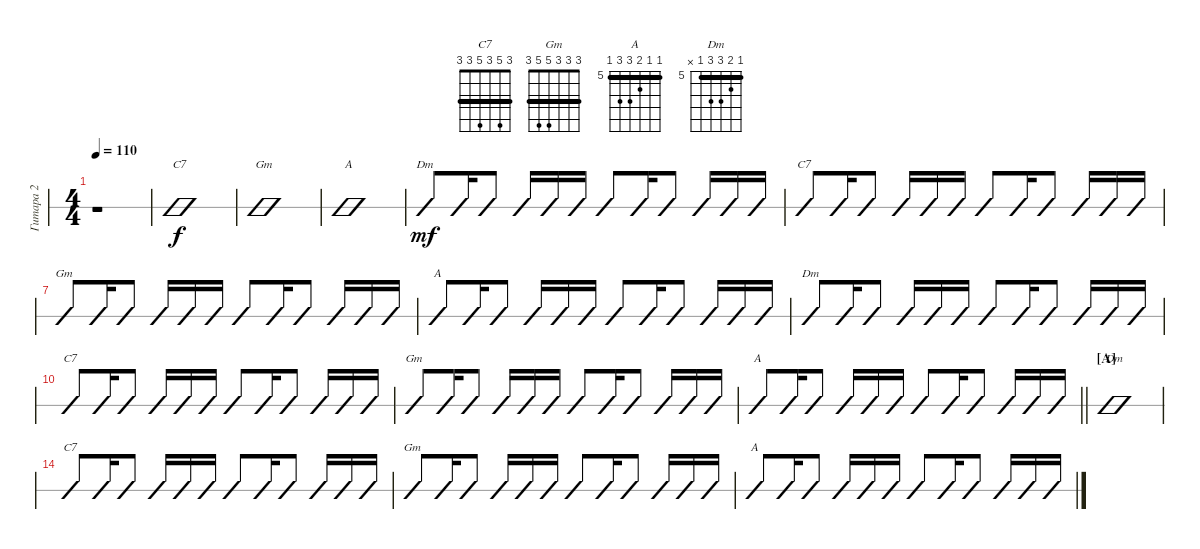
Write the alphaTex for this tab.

\bracketExtendMode groupsimilarinstruments
\multiTrackTrackNamePolicy hidden
\firstSystemTrackNameMode fullname
\otherSystemsTrackNameMode fullname
\otherSystemsTrackNameOrientation horizontal
\defaultBarNumberDisplay FirstOfSystem
\track ("Гитара 2" "N-Gt") {instrument acousticguitarnylon}
\staff {slash}
\tuning (E4 B3 G3 D3 A2 E2)
\chord ("C7" 3 5 3 5 3 3) {barre (3 3 3)}
\chord ("Gm" 3 3 3 5 5 3) {barre (3 3 3)}
\chord ("A" 5 5 6 7 7 5) {firstfret 5 barre (5 5)}
\chord ("Dm" 5 6 7 7 5 x) {firstfret 5 barre 5}
\ts (4 4)
\section ("" "")
\tempo 110
\clef g2
\ks dminor
r.1{dy f instrument acousticguitarnylon} |
(3.6 3.5 5.4 3.3 5.2 3.1).1{ch "C7"} |
(3.6 5.5 5.4 3.3 3.2 3.1).1{ch "Gm"} |
(5.6 7.5 7.4 6.3 5.2 5.1).1{ch "A"} |
(5.5 7.4 7.3 6.2 5.1).8{ch "Dm" dy mf} (5.5 7.4 7.3 6.2 5.1).16 (5.5 7.4 7.3 6.2 5.1).8 (5.5 7.4 7.3 6.2 5.1).16 (5.5{ac x} 7.4{ac x} 7.3{ac x} 6.2{ac x} 5.1{ac x}).16 (5.5 7.4 7.3 6.2 5.1).16 (5.5 7.4 7.3 6.2 5.1).8 (5.5 7.4 7.3 6.2 5.1).16 (5.5 7.4 7.3 6.2 5.1).8 (5.5 7.4 7.3 6.2 5.1).16 (5.5{ac x} 7.4{ac x} 7.3{ac x} 6.2{ac x} 5.1{ac x}).16 (5.5 7.4 7.3 6.2 5.1).16 |
(3.6 3.5 5.4 3.3 5.2 3.1).8{ch "C7"} (3.6 3.5 5.4 3.3 5.2 3.1).16 (3.6 3.5 5.4 3.3 5.2 3.1).8 (3.6 3.5 5.4 3.3 5.2 3.1).16 (3.6{ac x} 3.5{ac x} 5.4{ac x} 3.3{ac x} 5.2{ac x} 3.1{ac x}).16 (3.6 3.5 5.4 3.3 5.2 3.1).16 (3.6 3.5 5.4 3.3 5.2 3.1).8 (3.6 3.5 5.4 3.3 5.2 3.1).16 (3.6 3.5 5.4 3.3 5.2 3.1).8 (3.6 3.5 5.4 3.3 5.2 3.1).16 (3.6{ac x} 3.5{ac x} 5.4{ac x} 3.3{ac x} 5.2{ac x} 3.1{ac x}).16 (3.6 3.5 5.4 3.3 5.2 3.1).16 |
(3.6 5.5 5.4 3.3 3.2 3.1).8{ch "Gm"} (3.6 5.5 5.4 3.3 3.2 3.1).16 (3.6 5.5 5.4 3.3 3.2 3.1).8 (3.6 5.5 5.4 3.3 3.2 3.1).16 (3.6{ac x} 5.5{ac x} 5.4{ac x} 3.3{ac x} 3.2{ac x} 3.1{ac x}).16 (3.6 5.5 5.4 3.3 3.2 3.1).16 (3.6 5.5 5.4 3.3 3.2 3.1).8 (3.6 5.5 5.4 3.3 3.2 3.1).16 (3.6 5.5 5.4 3.3 3.2 3.1).8 (3.6 3.5 5.4 3.3 3.2 3.1).16 (3.6{ac x} 5.5{ac x} 5.4{ac x} 3.3{ac x} 3.2{ac x} 3.1{ac x}).16 (3.6 3.5 5.4 3.3 3.2 3.1).16 |
(5.6 7.5 7.4 6.3 5.2 5.1).8{ch "A"} (5.6 7.5 7.4 6.3 5.2 5.1).16 (5.6 7.5 7.4 6.3 5.2 5.1).8 (5.6 7.5 7.4 6.3 5.2 5.1).16 (5.6{ac x} 7.5{ac x} 7.4{ac x} 6.3{ac x} 5.2{ac x} 5.1{ac x}).16 (5.6 7.5 7.4 6.3 5.2 5.1).16 (5.6 7.5 7.4 6.3 5.2 5.1).8 (5.6 7.5 7.4 6.3 5.2 5.1).16 (5.6 7.5 7.4 6.3 5.2 5.1).8 (5.6 7.5 7.4 6.3 5.2 5.1).16 (5.6{ac x} 7.5{ac x} 7.4{ac x} 6.3{ac x} 5.2{ac x} 5.1{ac x}).16 (5.6 7.5 7.4 6.3 5.2 5.1).16 |
(5.5 7.4 7.3 6.2 5.1).8{ch "Dm"} (5.5 7.4 7.3 6.2 5.1).16 (5.5 7.4 7.3 6.2 5.1).8 (5.5 7.4 7.3 6.2 5.1).16 (5.5{ac x} 7.4{ac x} 7.3{ac x} 6.2{ac x} 5.1{ac x}).16 (5.5 7.4 7.3 6.2 5.1).16 (5.5 7.4 7.3 6.2 5.1).8 (5.5 7.4 7.3 6.2 5.1).16 (5.5 7.4 7.3 6.2 5.1).8 (5.5 7.4 7.3 6.2 5.1).16 (5.5{ac x} 7.4{ac x} 7.3{ac x} 6.2{ac x} 5.1{ac x}).16 (5.5 7.4 7.3 6.2 5.1).16 |
(3.6 3.5 5.4 3.3 5.2 3.1).8{ch "C7"} (3.6 3.5 5.4 3.3 5.2 3.1).16 (3.6 3.5 5.4 3.3 5.2 3.1).8 (3.6 3.5 5.4 3.3 5.2 3.1).16 (3.6{ac x} 3.5{ac x} 5.4{ac x} 3.3{ac x} 5.2{ac x} 3.1{ac x}).16 (3.6 3.5 5.4 3.3 5.2 3.1).16 (3.6 3.5 5.4 3.3 5.2 3.1).8 (3.6 3.5 5.4 3.3 5.2 3.1).16 (3.6 3.5 5.4 3.3 5.2 3.1).8 (3.6 3.5 5.4 3.3 5.2 3.1).16 (3.6{ac x} 3.5{ac x} 5.4{ac x} 3.3{ac x} 5.2{ac x} 3.1{ac x}).16 (3.6 3.5 5.4 3.3 5.2 3.1).16 |
(3.6 5.5 5.4 3.3 3.2 3.1).8{ch "Gm"} (3.6 5.5 5.4 3.3 3.2 3.1).16 (3.6 5.5 5.4 3.3 3.2 3.1).8 (3.6 5.5 5.4 3.3 3.2 3.1).16 (3.6{ac x} 5.5{ac x} 5.4{ac x} 3.3{ac x} 3.2{ac x} 3.1{ac x}).16 (3.6 5.5 5.4 3.3 3.2 3.1).16 (3.6 5.5 5.4 3.3 3.2 3.1).8 (3.6 5.5 5.4 3.3 3.2 3.1).16 (3.6 5.5 5.4 3.3 3.2 3.1).8 (3.6 3.5 5.4 3.3 3.2 3.1).16 (3.6{ac x} 5.5{ac x} 5.4{ac x} 3.3{ac x} 3.2{ac x} 3.1{ac x}).16 (3.6 3.5 5.4 3.3 3.2 3.1).16 |
\barLineRight lightlight
(5.6 7.5 7.4 6.3 5.2 5.1).8{ch "A"} (5.6 7.5 7.4 6.3 5.2 5.1).16 (5.6 7.5 7.4 6.3 5.2 5.1).8 (5.6 7.5 7.4 6.3 5.2 5.1).16 (5.6{ac x} 7.5{ac x} 7.4{ac x} 6.3{ac x} 5.2{ac x} 5.1{ac x}).16 (5.6 7.5 7.4 6.3 5.2 5.1).16 (5.6 7.5 7.4 6.3 5.2 5.1).8 (5.6 7.5 7.4 6.3 5.2 5.1).16 (5.6 7.5 7.4 6.3 5.2 5.1).8 (5.6 7.5 7.4 6.3 5.2 5.1).16 (5.6{ac x} 7.5{ac x} 7.4{ac x} 6.3{ac x} 5.2{ac x} 5.1{ac x}).16 (5.6 7.5 7.4 6.3 5.2 5.1).16 |
\section ("A" "")
(5.5 7.4 7.3 6.2 5.1).1{ch "Dm"} |
(3.6 3.5 5.4 3.3 5.2 3.1).8{ch "C7"} (3.6 3.5 5.4 3.3 5.2 3.1).16 (3.6 3.5 5.4 3.3 5.2 3.1).8 (3.6 3.5 5.4 3.3 5.2 3.1).16 (3.6{ac x} 3.5{ac x} 5.4{ac x} 3.3{ac x} 5.2{ac x} 3.1{ac x}).16 (3.6 3.5 5.4 3.3 5.2 3.1).16 (3.6 3.5 5.4 3.3 5.2 3.1).8 (3.6 3.5 5.4 3.3 5.2 3.1).16 (3.6 3.5 5.4 3.3 5.2 3.1).8 (3.6 3.5 5.4 3.3 5.2 3.1).16 (3.6{ac x} 3.5{ac x} 5.4{ac x} 3.3{ac x} 5.2{ac x} 3.1{ac x}).16 (3.6 3.5 5.4 3.3 5.2 3.1).16 |
(3.6 5.5 5.4 3.3 3.2 3.1).8{ch "Gm"} (3.6 5.5 5.4 3.3 3.2 3.1).16 (3.6 5.5 5.4 3.3 3.2 3.1).8 (3.6 5.5 5.4 3.3 3.2 3.1).16 (3.6{ac x} 5.5{ac x} 5.4{ac x} 3.3{ac x} 3.2{ac x} 3.1{ac x}).16 (3.6 5.5 5.4 3.3 3.2 3.1).16 (3.6 5.5 5.4 3.3 3.2 3.1).8 (3.6 5.5 5.4 3.3 3.2 3.1).16 (3.6 5.5 5.4 3.3 3.2 3.1).8 (3.6 3.5 5.4 3.3 3.2 3.1).16 (3.6{ac x} 5.5{ac x} 5.4{ac x} 3.3{ac x} 3.2{ac x} 3.1{ac x}).16 (3.6 3.5 5.4 3.3 3.2 3.1).16 |
(5.6 7.5 7.4 6.3 5.2 5.1).8{ch "A"} (5.6 7.5 7.4 6.3 5.2 5.1).16 (5.6 7.5 7.4 6.3 5.2 5.1).8 (5.6 7.5 7.4 6.3 5.2 5.1).16 (5.6{ac x} 7.5{ac x} 7.4{ac x} 6.3{ac x} 5.2{ac x} 5.1{ac x}).16 (5.6 7.5 7.4 6.3 5.2 5.1).16 (5.6 7.5 7.4 6.3 5.2 5.1).8 (5.6 7.5 7.4 6.3 5.2 5.1).16 (5.6 7.5 7.4 6.3 5.2 5.1).8 (5.6 7.5 7.4 6.3 5.2 5.1).16 (5.6{ac x} 7.5{ac x} 7.4{ac x} 6.3{ac x} 5.2{ac x} 5.1{ac x}).16 (5.6 7.5 7.4 6.3 5.2 5.1).16
